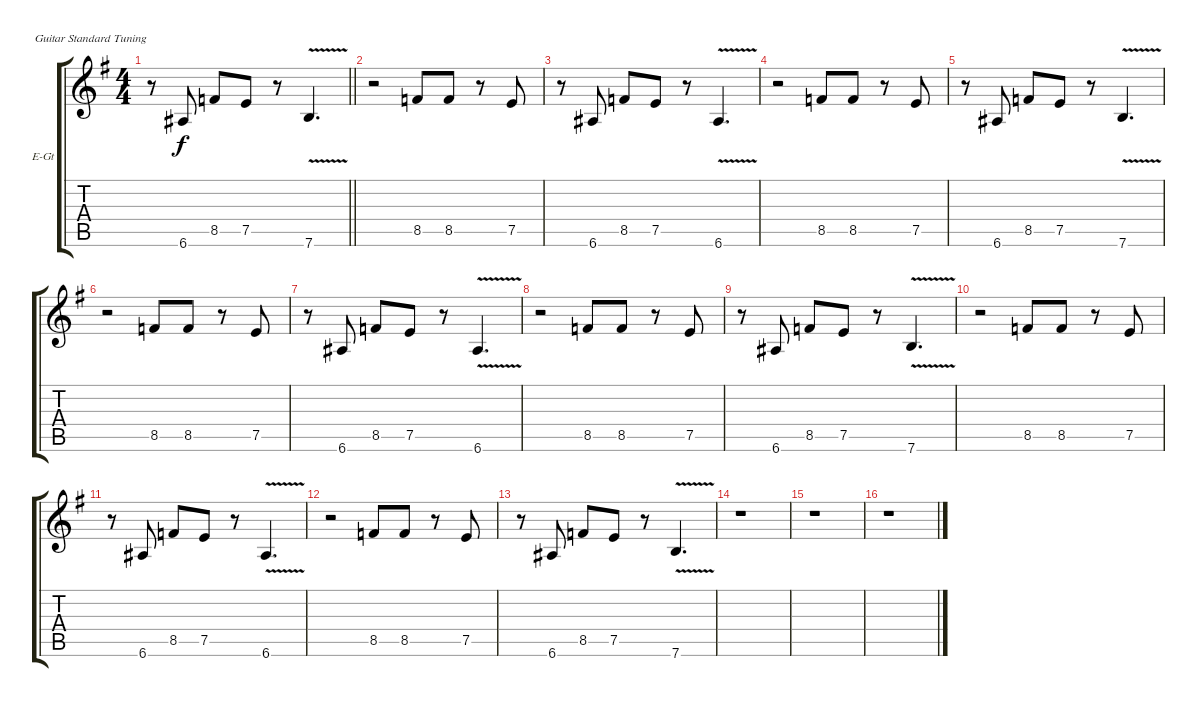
\defaultSystemsLayout 4
\bracketExtendMode groupsimilarinstruments
\firstSystemTrackNameOrientation horizontal
\otherSystemsTrackNameOrientation horizontal
\track ("Guitar 7" "E-Gt") {instrument distortionguitar}
\staff {score tabs}
\tuning (E4 B3 G3 D3 A2 E2)
\ts (4 4)
\tempo (188 hide)
\clef g2
\barLineRight lightlight
\ks g
r.8{dy f} 6.6.8 8.5.8 7.5.8 r.8 7.6{v}.4{d} |
r.2 8.5.8 8.5.8 r.8 7.5.8 |
r.8 6.6.8 8.5.8 7.5.8 r.8 6.6{v}.4{d} |
r.2 8.5.8 8.5.8 r.8 7.5.8 |
r.8 6.6.8 8.5.8 7.5.8 r.8 7.6{v}.4{d} |
r.2 8.5.8 8.5.8 r.8 7.5.8 |
r.8 6.6.8 8.5.8 7.5.8 r.8 6.6{v}.4{d} |
r.2 8.5.8 8.5.8 r.8 7.5.8 |
r.8 6.6.8 8.5.8 7.5.8 r.8 7.6{v}.4{d} |
r.2 8.5.8 8.5.8 r.8 7.5.8 |
r.8 6.6.8 8.5.8 7.5.8 r.8 6.6{v}.4{d} |
r.2 8.5.8 8.5.8 r.8 7.5.8 |
r.8 6.6.8 8.5.8 7.5.8 r.8 7.6{v}.4{d} |
r.1 |
r.1 |
r.1
